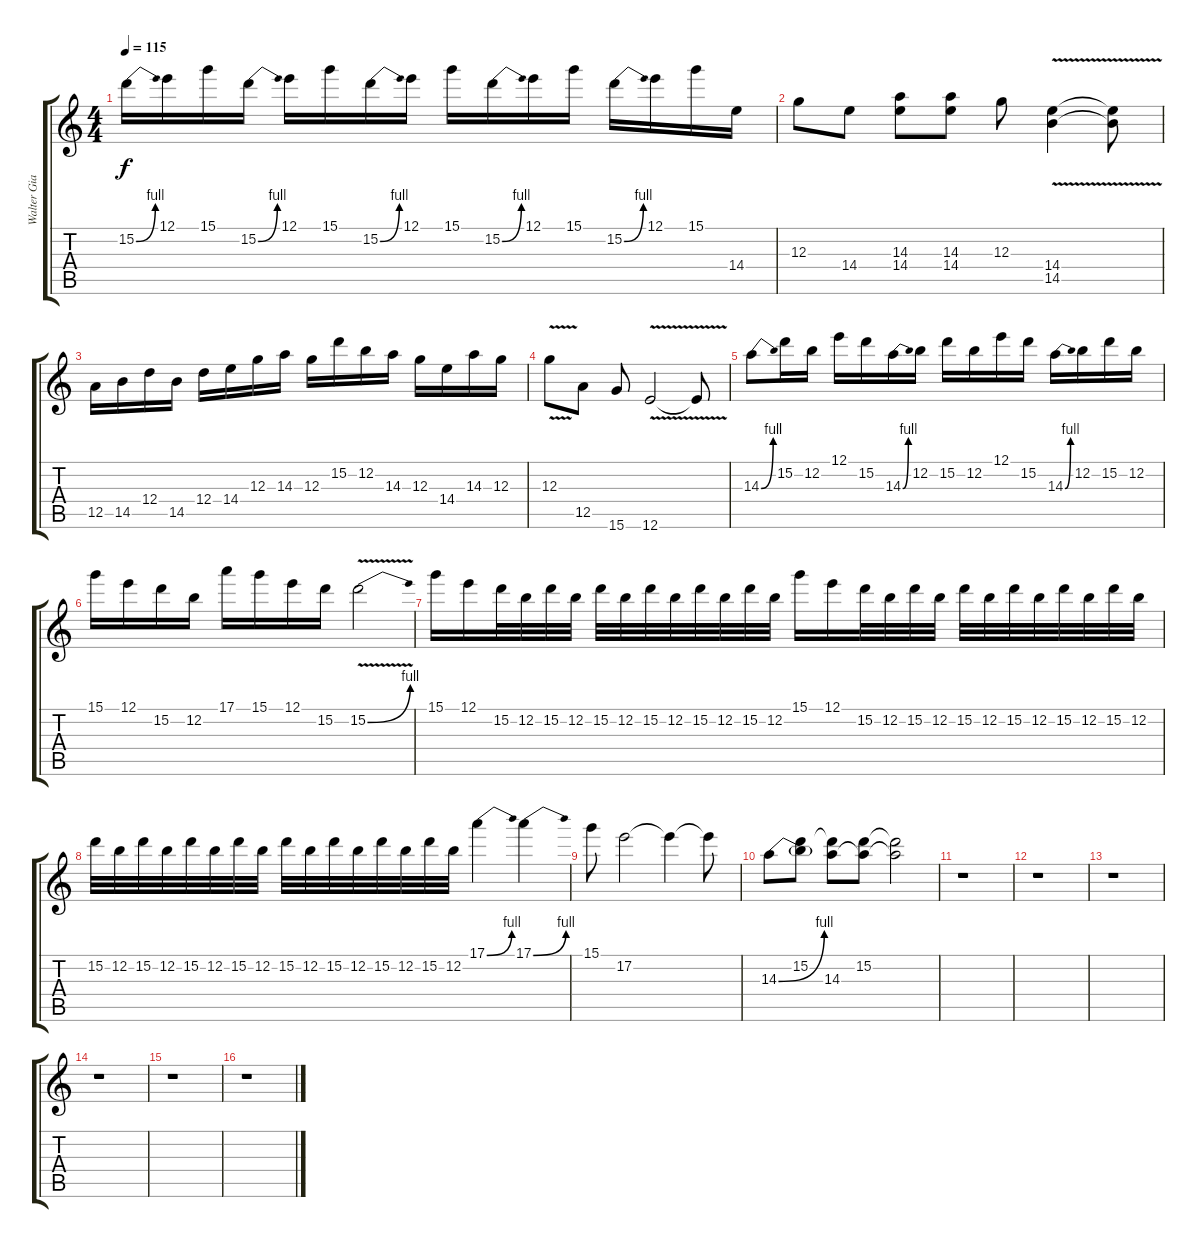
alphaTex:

\track ("Walter Giardino-2" "Walter Gia") {instrument overdrivenguitar}
\staff {score tabs}
\tuning (E4 B3 G3 D3 A2 E2) {hide}
\ts (4 4)
\tempo 115
\clef g2
\ks c
15.2{be (bend 0 0 60 4)}.16{dy f} 12.1.16 15.1.16 15.2{be (bend 0 0 60 4)}.16 12.1.16 15.1.16 15.2{be (bend 0 0 60 4)}.16 12.1.16 15.1.16 15.2{be (bend 0 0 60 4)}.16 12.1.16 15.1.16 15.2{be (bend 0 0 60 4)}.16 12.1.16 15.1.16 14.4.16 |
12.3.8 14.4.8 (14.3 14.4).8 (14.3 14.4).8 12.3.8 (14.4{v} 14.5{v}).4 (14.4{t} 14.5{t}).8 |
12.5.16 14.5.16 12.4.16 14.5.16 12.4.16 14.4.16 12.3.16 14.3.16 12.3.16 15.2.16 12.2.16 14.3.16 12.3.16 14.4.16 14.3.16 12.3.16 |
12.3{v}.8 12.5.8 15.6.8 12.6{v}.2 12.6{t}.8 |
14.3{be (bend 0 0 60 4)}.8 15.2.16 12.2.16 12.1.16 15.2.16 14.3{be (bend 0 0 60 4)}.16 12.2.16 15.2.16 12.2.16 12.1.16 15.2.16 14.3{be (bend 0 0 60 4)}.16 12.2.16 15.2.16 12.2.16 |
15.1.16 12.1.16 15.2.16 12.2.16 17.1.16 15.1.16 12.1.16 15.2.16 15.2{be (bend 0 0 60 4) v}.2 |
15.1.16 12.1.16 15.2.32 12.2.32 15.2.32 12.2.32 15.2.32 12.2.32 15.2.32 12.2.32 15.2.32 12.2.32 15.2.32 12.2.32 15.1.16 12.1.16 15.2.32 12.2.32 15.2.32 12.2.32 15.2.32 12.2.32 15.2.32 12.2.32 15.2.32 12.2.32 15.2.32 12.2.32 |
15.2.32 12.2.32 15.2.32 12.2.32 15.2.32 12.2.32 15.2.32 12.2.32 15.2.32 12.2.32 15.2.32 12.2.32 15.2.32 12.2.32 15.2.32 12.2.32 17.1{be (bend 0 0 60 4)}.4 17.1{be (bend 0 0 60 4)}.4 |
15.1.8 17.2.2 17.2{t}.4 17.2{t}.8 |
14.3{be (bend 0 0 60 4)}.8 (15.2 14.3{t}).8 (15.2{t} 14.3).8 (15.2 14.3{t}).8 (15.2{t} 14.3{t}).2 |
r.1 |
r.1 |
r.1 |
r.1 |
r.1 |
r.1
